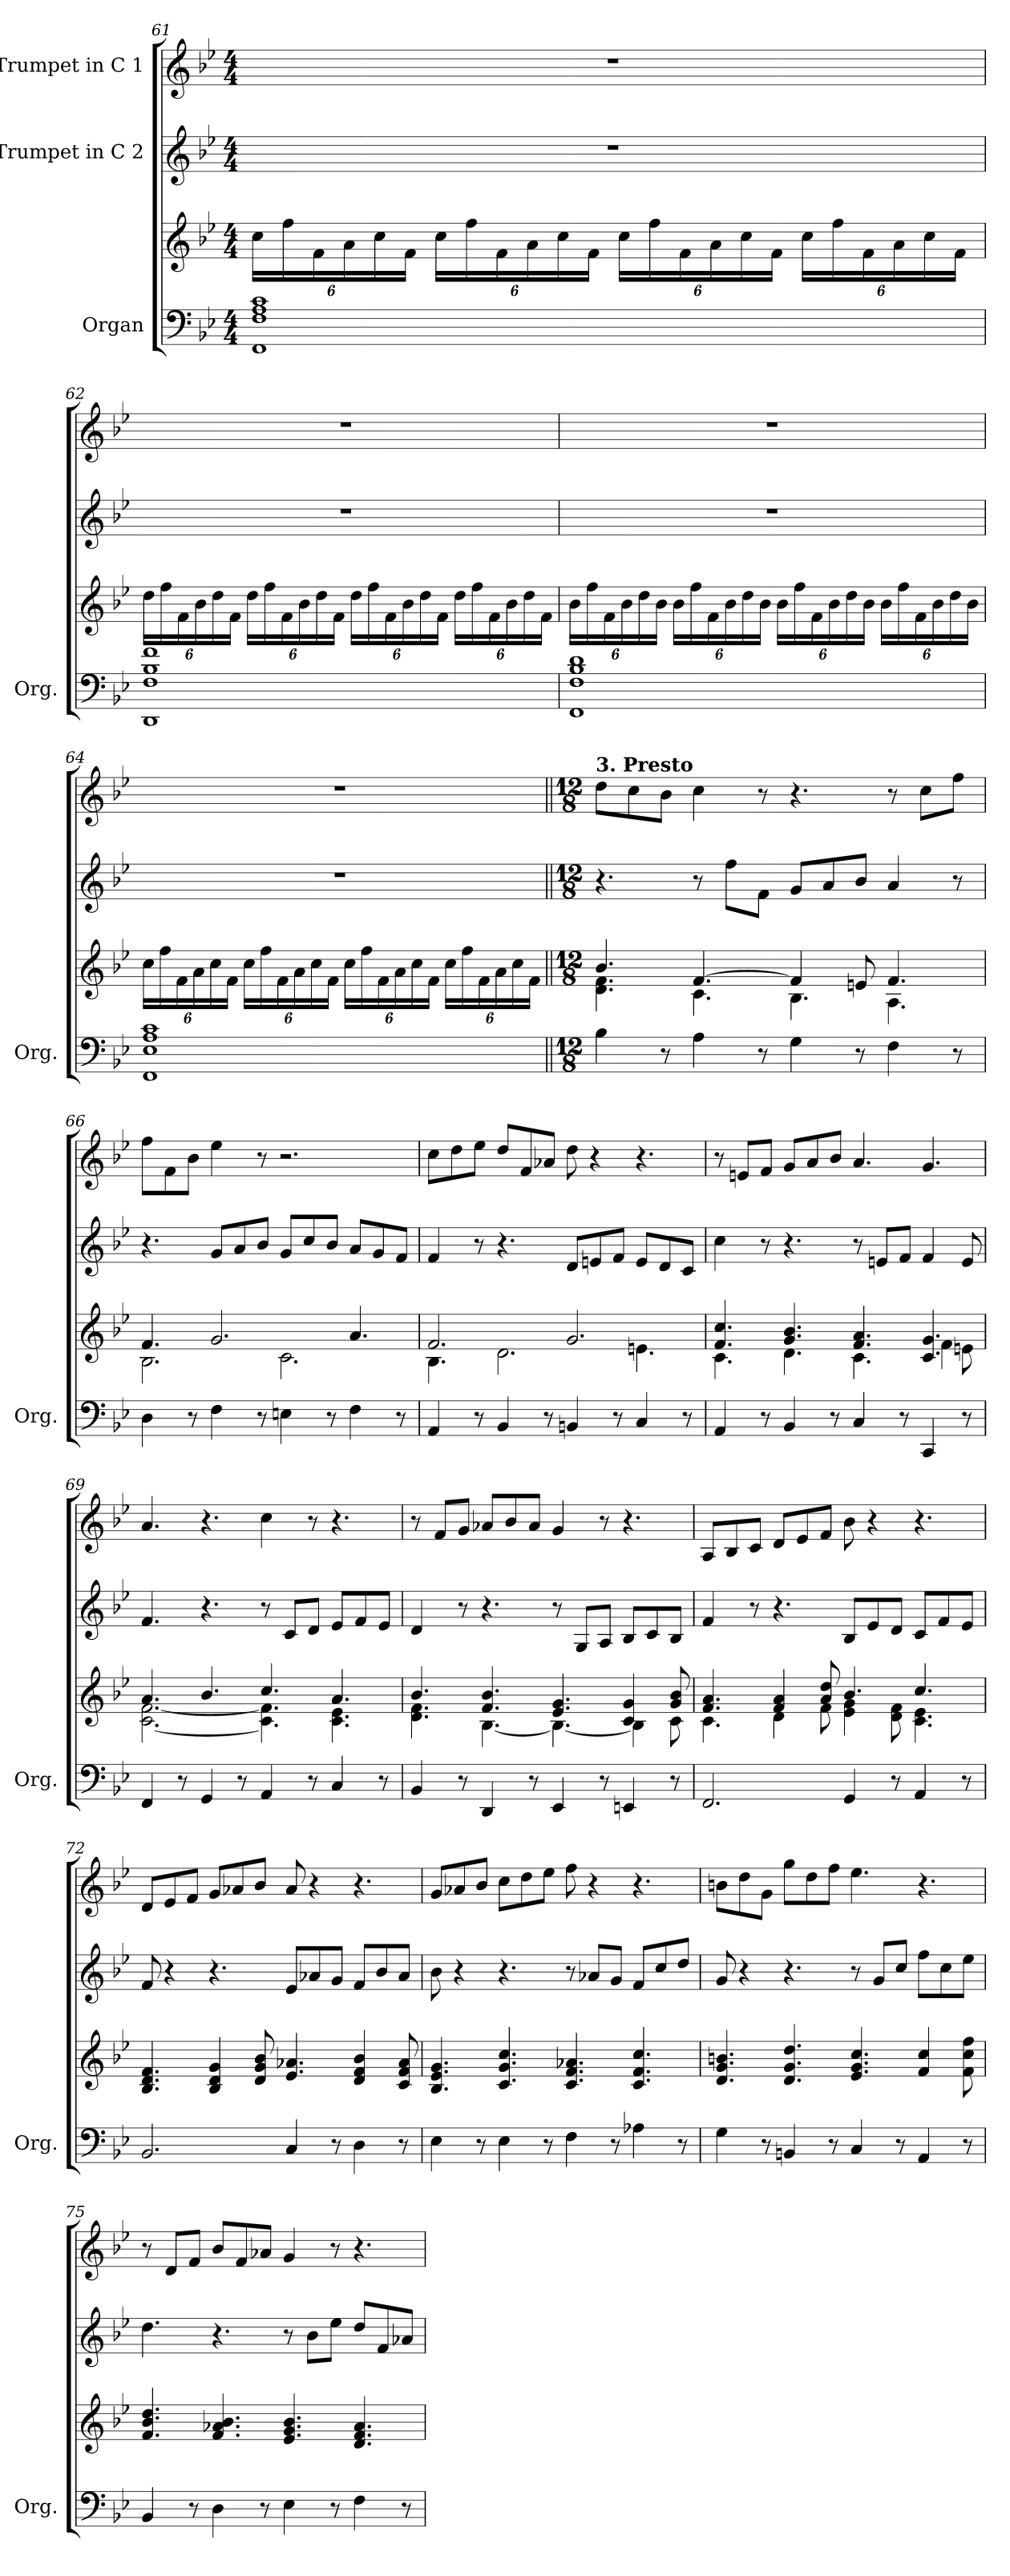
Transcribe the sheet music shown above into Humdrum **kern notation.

**kern	**kern	**kern	**kern
*part3	*part3	*part2	*part1
*staff4	*staff3	*staff2	*staff1
*I"Organ	*	*I"Trumpet in C 2	*I"Trumpet in C 1
*I'Org.	*	*	*
!!LO:LB:g=z
*clefF4	*clefG2	*clefG2	*clefG2
*k[b-e-]	*k[b-e-]	*k[b-e-]	*k[b-e-]
*B-:	*B-:	*B-:	*B-:
*M4/4	*M4/4	*M4/4	*M4/4
=61	=61	=61	=61
1FF 1F 1A 1c	24cc\LL	1r	1r
.	24ff\	.	.
.	24f\	.	.
.	24a\	.	.
.	24cc\	.	.
.	24f\JJ	.	.
.	24cc\LL	.	.
.	24ff\	.	.
.	24f\	.	.
.	24a\	.	.
.	24cc\	.	.
.	24f\JJ	.	.
.	24cc\LL	.	.
.	24ff\	.	.
.	24f\	.	.
.	24a\	.	.
.	24cc\	.	.
.	24f\JJ	.	.
.	24cc\LL	.	.
.	24ff\	.	.
.	24f\	.	.
.	24a\	.	.
.	24cc\	.	.
.	24f\JJ	.	.
=62	=62	=62	=62
1DD 1F 1B- 1f	24dd\LL	1r	1r
.	24ff\	.	.
.	24f\	.	.
.	24b-\	.	.
.	24dd\	.	.
.	24f\JJ	.	.
.	24dd\LL	.	.
.	24ff\	.	.
.	24f\	.	.
.	24b-\	.	.
.	24dd\	.	.
.	24f\JJ	.	.
.	24dd\LL	.	.
.	24ff\	.	.
.	24f\	.	.
.	24b-\	.	.
.	24dd\	.	.
.	24f\JJ	.	.
.	24dd\LL	.	.
.	24ff\	.	.
.	24f\	.	.
.	24b-\	.	.
.	24dd\	.	.
.	24f\JJ	.	.
!!LO:LB:g=z
=63	=63	=63	=63
1FF 1F 1B- 1d	24b-\LL	1r	1r
.	24ff\	.	.
.	24f\	.	.
.	24b-\	.	.
.	24dd\	.	.
.	24b-\JJ	.	.
.	24b-\LL	.	.
.	24ff\	.	.
.	24f\	.	.
.	24b-\	.	.
.	24dd\	.	.
.	24b-\JJ	.	.
.	24b-\LL	.	.
.	24ff\	.	.
.	24f\	.	.
.	24b-\	.	.
.	24dd\	.	.
.	24b-\JJ	.	.
.	24b-\LL	.	.
.	24ff\	.	.
.	24f\	.	.
.	24b-\	.	.
.	24dd\	.	.
.	24b-\JJ	.	.
=64	=64	=64	=64
1FF 1E- 1A 1c	24cc\LL	1r	1r
.	24ff\	.	.
.	24f\	.	.
.	24a\	.	.
.	24cc\	.	.
.	24f\JJ	.	.
.	24cc\LL	.	.
.	24ff\	.	.
.	24f\	.	.
.	24a\	.	.
.	24cc\	.	.
.	24f\JJ	.	.
.	24cc\LL	.	.
.	24ff\	.	.
.	24f\	.	.
.	24a\	.	.
.	24cc\	.	.
.	24f\JJ	.	.
.	24cc\LL	.	.
.	24ff\	.	.
.	24f\	.	.
.	24a\	.	.
.	24cc\	.	.
.	24f\JJ	.	.
!!LO:PB:g=z
=65||	=65||	=65||	=65||
*M12/8	*M12/8	*M12/8	*M12/8
*	*^	*	*
!	!	!	!	!LO:TX:a:B:t=3. Presto
4B-\	4.b-/	4.d\ 4.f\	4.r	8dd\L
.	.	.	.	8cc\
8r	.	.	.	8b-\J
4A\	[>4.f/	4.c\	8r	4cc\
.	.	.	8ff\L	.
8r	.	.	8f\J	8r
4G\	4f/]	4.B-\	8g/L	4.r
.	.	.	8a/	.
8r	8en/	.	8b-/J	.
4F\	4.f/	4.A\	4a/	8r
.	.	.	.	8cc\L
8r	.	.	8r	8ff\J
=66	=66	=66	=66	=66
4D\	4.f/	2.B-\	4.r	8ff\L
.	.	.	.	8f\
8r	.	.	.	8b-\J
4F\	2.g/	.	8g/L	4ee-\
.	.	.	8a/	.
8r	.	.	8b-/J	8r
4En\	.	2.c\	8g/L	2.r
.	.	.	8cc/	.
8r	.	.	8b-/J	.
4F\	4.a/	.	8a/L	.
.	.	.	8g/	.
8r	.	.	8f/J	.
!!LO:LB:g=z
=67	=67	=67	=67	=67
4AA/	2.f/	4.B-\	4f/	8cc\L
.	.	.	.	8dd\
8r	.	.	8r	8ee-\J
4BB-/	.	2.d\	4.r	8dd/L
.	.	.	.	8f/
8r	.	.	.	8a-X/J
4BBn/	2.g/	.	8d/L	8dd\
.	.	.	8en/	4r
8r	.	.	8f/J	.
4C/	.	4.en\	8e/L	4.r
.	.	.	8d/	.
8r	.	.	8c/J	.
!!LO:LB:g=z
=68	=68	=68	=68	=68
4AA/	4.f/ 4.cc/	4.c\	4cc\	8r
.	.	.	.	8en/L
8r	.	.	8r	8f/J
4BB-/	4.g/ 4.b-/	4.d\	4.r	8g/L
.	.	.	.	8a/
8r	.	.	.	8b-/J
4C/	4.f/ 4.a/	4.c\	8r	4.a/
.	.	.	8en/L	.
8r	.	.	8f/J	.
4CC/	4.c/ 4.g/	4f\	4f/	4.g/
8r	.	8en\	8e/	.
=69	=69	=69	=69	=69
4FF/	4.a/	[<2.c\ [<2.f\	4.f/	4.a/
8r	.	.	.	.
4GG/	4.b-/	.	4.r	4.r
8r	.	.	.	.
4AA/	4.cc/	4.c\] 4.f\]	8r	4cc\
.	.	.	8c/L	.
8r	.	.	8d/J	8r
4C/	4.a/	4.c\ 4.e-\	8e-/L	4.r
.	.	.	8f/	.
8r	.	.	8e-/J	.
=70	=70	=70	=70	=70
4BB-/	4.b-/	4.d\ 4.f\	4d/	8r
.	.	.	.	8f/L
8r	.	.	8r	8g/J
4DD/	4.f/ 4.b-/	[<4.B-\	4.r	8a-X/L
.	.	.	.	8b-/
8r	.	.	.	8a-/J
4EE-/	4.e-/ 4.g/	4.B-\_	8r	4g/
.	.	.	8G/L	.
8r	.	.	8A/J	8r
4EEn/	4c/ 4g/	4B-\]	8B-/L	4.r
.	.	.	8c/	.
8r	8g/ 8b-/	8c\	8B-/J	.
!!LO:LB:g=z
=71	=71	=71	=71	=71
2.FF/	4.f/ 4.a/	4.c\	4f/	8A/L
.	.	.	.	8B-/
.	.	.	8r	8c/J
.	4f/ 4a/	4d\	4.r	8d/L
.	.	.	.	8e-/
.	8a/ 8dd/	8f\	.	8f/J
4GG/	4.b-/	4e-\ 4g\	8B-/L	8b-\
.	.	.	8e-/	4r
8r	.	8d\ 8f\	8d/J	.
4AA/	4.cc/	4.c\ 4.e-\	8c/L	4.r
.	.	.	8f/	.
8r	.	.	8e-/J	.
*	*v	*v	*	*
=72	=72	=72	=72
2.BB-/	4.B-/ 4.d/ 4.f/	8f/	8d/L
.	.	4r	8e-/
.	.	.	8f/J
.	4B-/ 4d/ 4g/	4.r	8g/L
.	.	.	8a-X/
.	8d/ 8g/ 8b-/	.	8b-/J
4C/	4.e-/ 4.a-X/	8e-/L	8a-/
.	.	8a-X/	4r
8r	.	8g/J	.
4D\	4d/ 4f/ 4b-/	8f/L	4.r
.	.	8b-/	.
8r	8c/ 8f/ 8a-/	8a-/J	.
!!LO:PB:g=z
=73	=73	=73	=73
4E-\	4.B-/ 4.e-/ 4.g/	8b-\	8g/L
.	.	4r	8a-X/
8r	.	.	8b-/J
4E-\	4.c/ 4.g/ 4.cc/	4.r	8cc\L
.	.	.	8dd\
8r	.	.	8ee-\J
4F\	4.c/ 4.f/ 4.a-X/	8r	8ff\
.	.	8a-X/L	4r
8r	.	8g/J	.
4A-X\	4.c/ 4.f/ 4.cc/	8f/L	4.r
.	.	8cc/	.
8r	.	8dd/J	.
!!LO:PB:g=z
=74	=74	=74	=74
4G\	4.d/ 4.g/ 4.bn/	8g/	8bn\L
.	.	4r	8dd\
8r	.	.	8g\J
4BBn/	4.d/ 4.g/ 4.dd/	4.r	8gg\L
.	.	.	8dd\
8r	.	.	8ff\J
4C/	4.e-/ 4.g/ 4.cc/	8r	4.ee-\
.	.	8g/L	.
8r	.	8cc/J	.
4AA/	4f/ 4cc/	8ff\L	4.r
.	.	8cc\	.
8r	8f\ 8cc\ 8ff\	8ee-\J	.
=75	=75	=75	=75
4BB-/	4.f/ 4.b-/ 4.dd/	4.dd\	8r
.	.	.	8d/L
8r	.	.	8f/J
4D\	4.f/ 4.a-X/ 4.b-/	4.r	8b-/L
.	.	.	8f/
8r	.	.	8a-X/J
4E-\	4.e-/ 4.g/ 4.b-/	8r	4g/
.	.	8b-\L	.
8r	.	8ee-\J	8r
4F\	4.d/ 4.f/ 4.a-/	8dd/L	4.r
.	.	8f/	.
8r	.	8a-X/J	.
=	=	=	=
*-	*-	*-	*-
